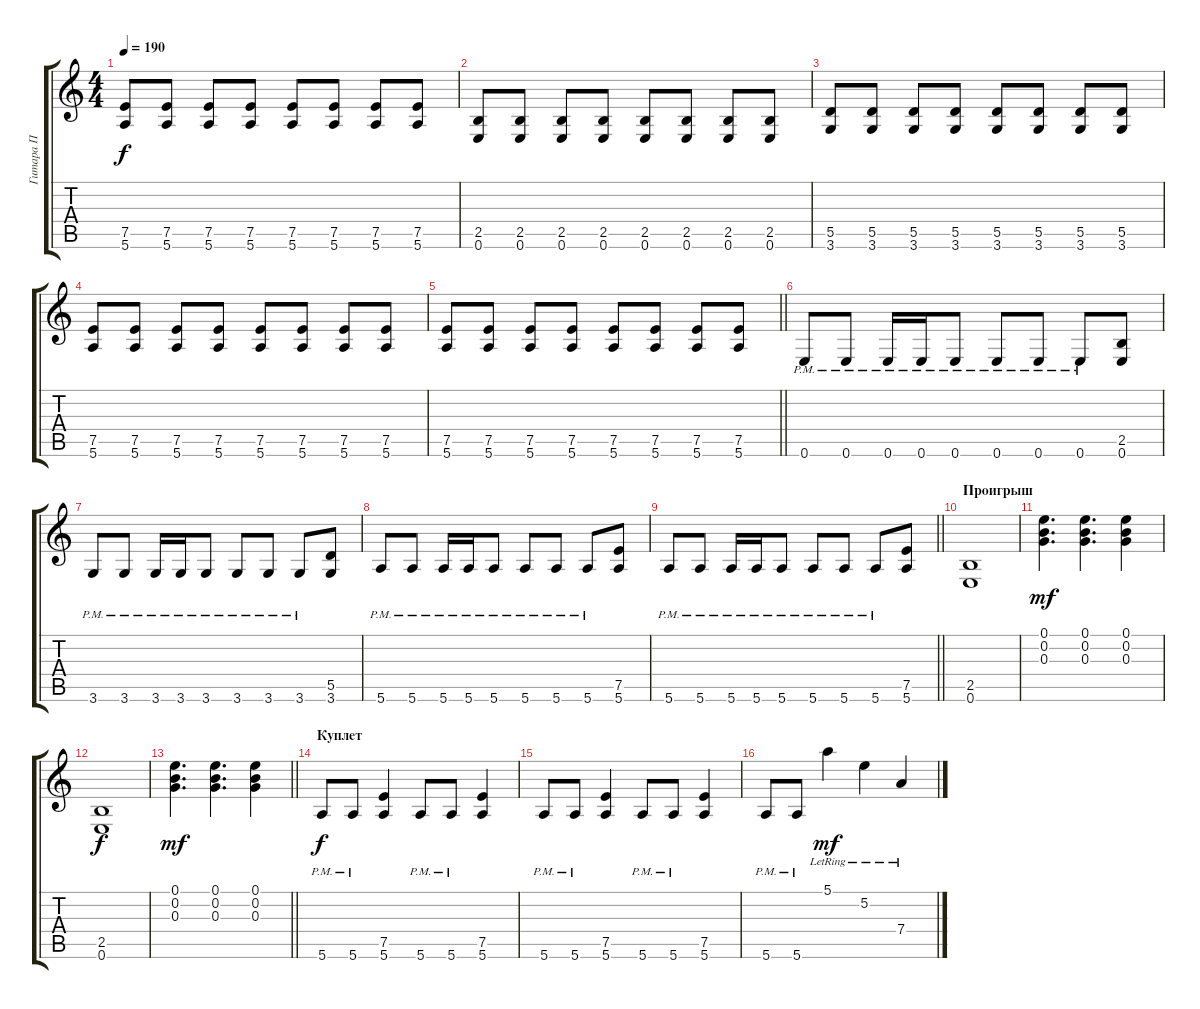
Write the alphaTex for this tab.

\track ("Гитара П" "Гитара П") {instrument overdrivenguitar}
\staff {score tabs}
\tuning (E4 B3 G3 D3 A2 E2) {hide}
\ts (4 4)
\tempo 190
\clef g2
\ks c
(7.5 5.6).8{dy f} (7.5 5.6).8 (7.5 5.6).8 (7.5 5.6).8 (7.5 5.6).8 (7.5 5.6).8 (7.5 5.6).8 (7.5 5.6).8 |
(2.5 0.6).8 (2.5 0.6).8 (2.5 0.6).8 (2.5 0.6).8 (2.5 0.6).8 (2.5 0.6).8 (2.5 0.6).8 (2.5 0.6).8 |
(5.5 3.6).8 (5.5 3.6).8 (5.5 3.6).8 (5.5 3.6).8 (5.5 3.6).8 (5.5 3.6).8 (5.5 3.6).8 (5.5 3.6).8 |
(7.5 5.6).8 (7.5 5.6).8 (7.5 5.6).8 (7.5 5.6).8 (7.5 5.6).8 (7.5 5.6).8 (7.5 5.6).8 (7.5 5.6).8 |
\barLineRight lightlight
(7.5 5.6).8 (7.5 5.6).8 (7.5 5.6).8 (7.5 5.6).8 (7.5 5.6).8 (7.5 5.6).8 (7.5 5.6).8 (7.5 5.6).8 |
\section ("" " ")
0.6{pm}.8 0.6{pm}.8 0.6{pm}.16 0.6{pm}.16 0.6{pm}.8 0.6{pm}.8 0.6{pm}.8 0.6{pm}.8 (2.5 0.6).8 |
3.6{pm}.8 3.6{pm}.8 3.6{pm}.16 3.6{pm}.16 3.6{pm}.8 3.6{pm}.8 3.6{pm}.8 3.6{pm}.8 (5.5 3.6).8 |
5.6{pm}.8 5.6{pm}.8 5.6{pm}.16 5.6{pm}.16 5.6{pm}.8 5.6{pm}.8 5.6{pm}.8 5.6{pm}.8 (7.5 5.6).8 |
\barLineRight lightlight
5.6{pm}.8 5.6{pm}.8 5.6{pm}.16 5.6{pm}.16 5.6{pm}.8 5.6{pm}.8 5.6{pm}.8 5.6{pm}.8 (7.5 5.6).8 |
\section ("" "Проигрыш")
(2.5 0.6).1 |
(0.1 0.2 0.3).4{d dy mf} (0.1 0.2 0.3).4{d} (0.1 0.2 0.3).4 |
(2.5 0.6).1{dy f} |
\barLineRight lightlight
(0.1 0.2 0.3).4{d dy mf} (0.1 0.2 0.3).4{d} (0.1 0.2 0.3).4 |
\section ("" "Куплет")
5.6{pm}.8{dy f} 5.6{pm}.8 (7.5 5.6).4 5.6{pm}.8 5.6{pm}.8 (7.5 5.6).4 |
5.6{pm}.8 5.6{pm}.8 (7.5 5.6).4 5.6{pm}.8 5.6{pm}.8 (7.5 5.6).4 |
5.6{pm}.8 5.6{pm}.8 5.1{lr}.4{dy mf} 5.2{lr}.4 7.4{lr}.4
